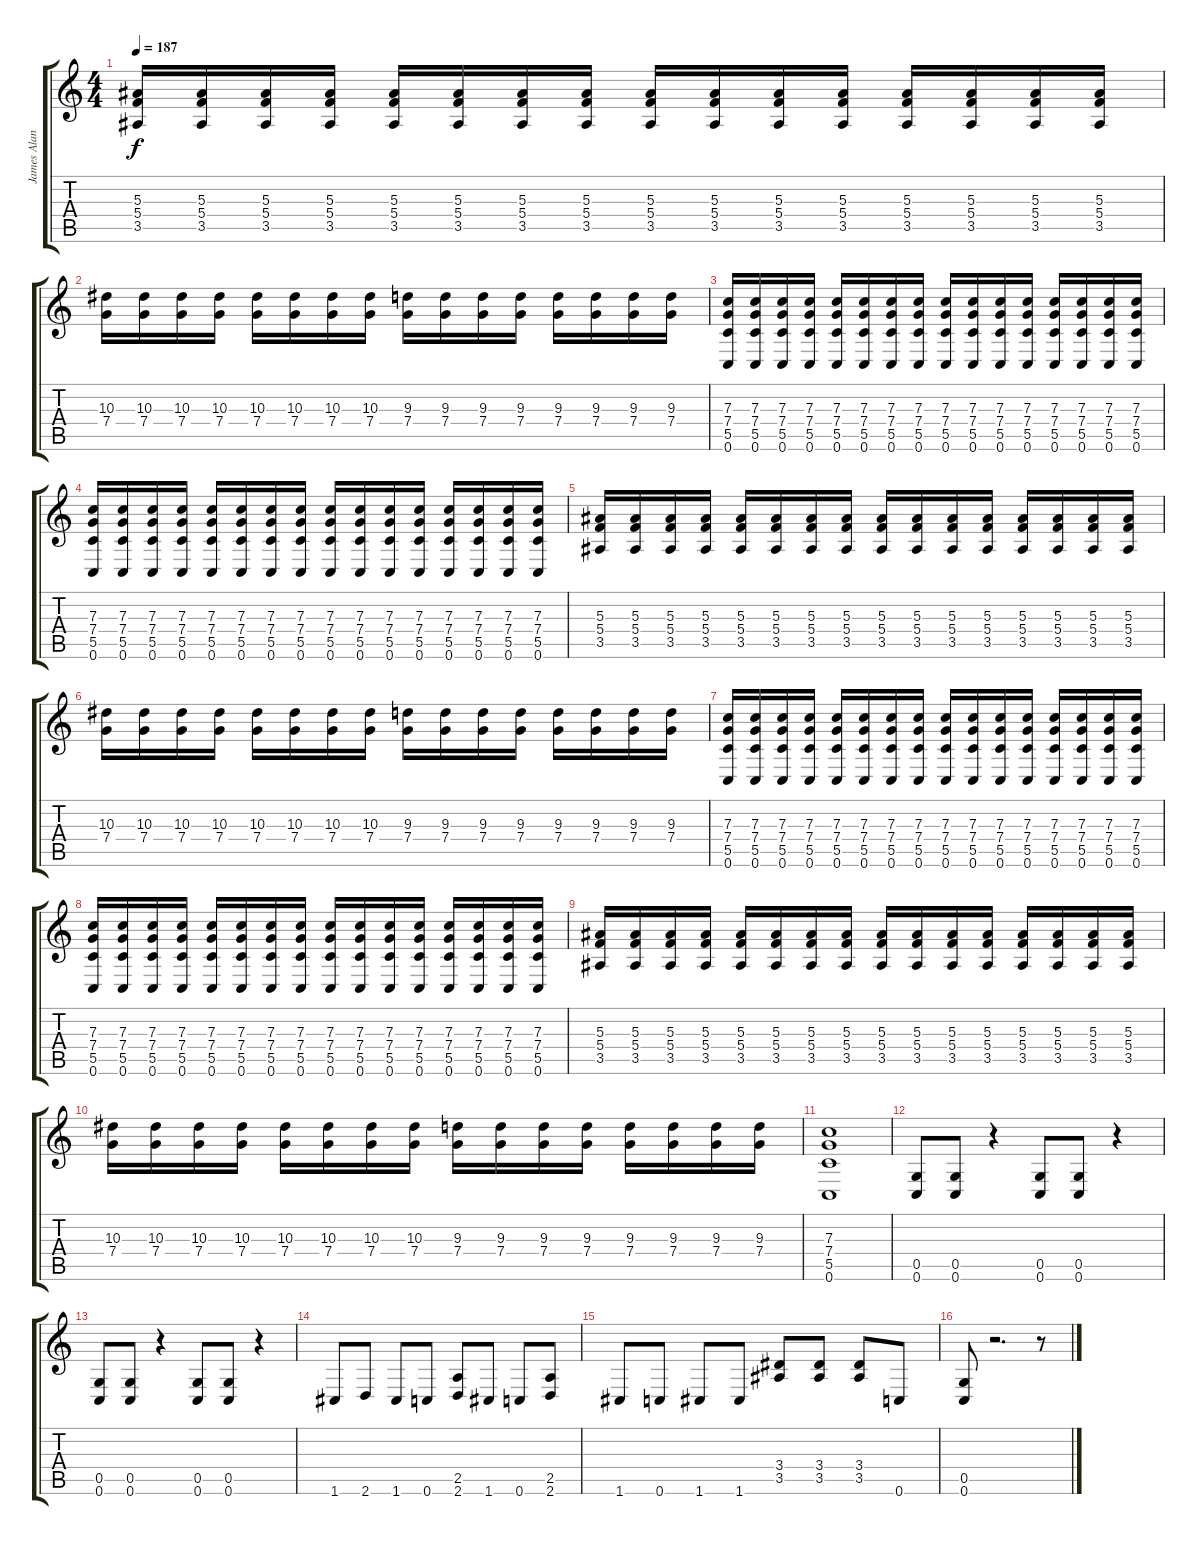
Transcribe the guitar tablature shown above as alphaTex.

\track ("James Alan Hetfield" "James Alan") {instrument distortionguitar}
\staff {score tabs}
\tuning (D4 A3 F3 C3 G2 C2) {hide}
\ts (4 4)
\tempo 187
\clef g2
\ks c
(5.3 5.4 3.5).16{dy f} (5.3 5.4 3.5).16 (5.3 5.4 3.5).16 (5.3 5.4 3.5).16 (5.3 5.4 3.5).16 (5.3 5.4 3.5).16 (5.3 5.4 3.5).16 (5.3 5.4 3.5).16 (5.3 5.4 3.5).16 (5.3 5.4 3.5).16 (5.3 5.4 3.5).16 (5.3 5.4 3.5).16 (5.3 5.4 3.5).16 (5.3 5.4 3.5).16 (5.3 5.4 3.5).16 (5.3 5.4 3.5).16 |
(10.3 7.4).16 (10.3 7.4).16 (10.3 7.4).16 (10.3 7.4).16 (10.3 7.4).16 (10.3 7.4).16 (10.3 7.4).16 (10.3 7.4).16 (9.3 7.4).16 (9.3 7.4).16 (9.3 7.4).16 (9.3 7.4).16 (9.3 7.4).16 (9.3 7.4).16 (9.3 7.4).16 (9.3 7.4).16 |
(7.3 7.4 5.5 0.6).16 (7.3 7.4 5.5 0.6).16 (7.3 7.4 5.5 0.6).16 (7.3 7.4 5.5 0.6).16 (7.3 7.4 5.5 0.6).16 (7.3 7.4 5.5 0.6).16 (7.3 7.4 5.5 0.6).16 (7.3 7.4 5.5 0.6).16 (7.3 7.4 5.5 0.6).16 (7.3 7.4 5.5 0.6).16 (7.3 7.4 5.5 0.6).16 (7.3 7.4 5.5 0.6).16 (7.3 7.4 5.5 0.6).16 (7.3 7.4 5.5 0.6).16 (7.3 7.4 5.5 0.6).16 (7.3 7.4 5.5 0.6).16 |
(7.3 7.4 5.5 0.6).16 (7.3 7.4 5.5 0.6).16 (7.3 7.4 5.5 0.6).16 (7.3 7.4 5.5 0.6).16 (7.3 7.4 5.5 0.6).16 (7.3 7.4 5.5 0.6).16 (7.3 7.4 5.5 0.6).16 (7.3 7.4 5.5 0.6).16 (7.3 7.4 5.5 0.6).16 (7.3 7.4 5.5 0.6).16 (7.3 7.4 5.5 0.6).16 (7.3 7.4 5.5 0.6).16 (7.3 7.4 5.5 0.6).16 (7.3 7.4 5.5 0.6).16 (7.3 7.4 5.5 0.6).16 (7.3 7.4 5.5 0.6).16 |
(5.3 5.4 3.5).16 (5.3 5.4 3.5).16 (5.3 5.4 3.5).16 (5.3 5.4 3.5).16 (5.3 5.4 3.5).16 (5.3 5.4 3.5).16 (5.3 5.4 3.5).16 (5.3 5.4 3.5).16 (5.3 5.4 3.5).16 (5.3 5.4 3.5).16 (5.3 5.4 3.5).16 (5.3 5.4 3.5).16 (5.3 5.4 3.5).16 (5.3 5.4 3.5).16 (5.3 5.4 3.5).16 (5.3 5.4 3.5).16 |
(10.3 7.4).16 (10.3 7.4).16 (10.3 7.4).16 (10.3 7.4).16 (10.3 7.4).16 (10.3 7.4).16 (10.3 7.4).16 (10.3 7.4).16 (9.3 7.4).16 (9.3 7.4).16 (9.3 7.4).16 (9.3 7.4).16 (9.3 7.4).16 (9.3 7.4).16 (9.3 7.4).16 (9.3 7.4).16 |
(7.3 7.4 5.5 0.6).16 (7.3 7.4 5.5 0.6).16 (7.3 7.4 5.5 0.6).16 (7.3 7.4 5.5 0.6).16 (7.3 7.4 5.5 0.6).16 (7.3 7.4 5.5 0.6).16 (7.3 7.4 5.5 0.6).16 (7.3 7.4 5.5 0.6).16 (7.3 7.4 5.5 0.6).16 (7.3 7.4 5.5 0.6).16 (7.3 7.4 5.5 0.6).16 (7.3 7.4 5.5 0.6).16 (7.3 7.4 5.5 0.6).16 (7.3 7.4 5.5 0.6).16 (7.3 7.4 5.5 0.6).16 (7.3 7.4 5.5 0.6).16 |
(7.3 7.4 5.5 0.6).16 (7.3 7.4 5.5 0.6).16 (7.3 7.4 5.5 0.6).16 (7.3 7.4 5.5 0.6).16 (7.3 7.4 5.5 0.6).16 (7.3 7.4 5.5 0.6).16 (7.3 7.4 5.5 0.6).16 (7.3 7.4 5.5 0.6).16 (7.3 7.4 5.5 0.6).16 (7.3 7.4 5.5 0.6).16 (7.3 7.4 5.5 0.6).16 (7.3 7.4 5.5 0.6).16 (7.3 7.4 5.5 0.6).16 (7.3 7.4 5.5 0.6).16 (7.3 7.4 5.5 0.6).16 (7.3 7.4 5.5 0.6).16 |
(5.3 5.4 3.5).16 (5.3 5.4 3.5).16 (5.3 5.4 3.5).16 (5.3 5.4 3.5).16 (5.3 5.4 3.5).16 (5.3 5.4 3.5).16 (5.3 5.4 3.5).16 (5.3 5.4 3.5).16 (5.3 5.4 3.5).16 (5.3 5.4 3.5).16 (5.3 5.4 3.5).16 (5.3 5.4 3.5).16 (5.3 5.4 3.5).16 (5.3 5.4 3.5).16 (5.3 5.4 3.5).16 (5.3 5.4 3.5).16 |
(10.3 7.4).16 (10.3 7.4).16 (10.3 7.4).16 (10.3 7.4).16 (10.3 7.4).16 (10.3 7.4).16 (10.3 7.4).16 (10.3 7.4).16 (9.3 7.4).16 (9.3 7.4).16 (9.3 7.4).16 (9.3 7.4).16 (9.3 7.4).16 (9.3 7.4).16 (9.3 7.4).16 (9.3 7.4).16 |
(7.3 7.4 5.5 0.6).1 |
(0.5 0.6).8 (0.5 0.6).8 r.4 (0.5 0.6).8 (0.5 0.6).8 r.4 |
(0.5 0.6).8 (0.5 0.6).8 r.4 (0.5 0.6).8 (0.5 0.6).8 r.4 |
1.6.8 2.6.8 1.6.8 0.6.8 (2.5 2.6).8 1.6.8 0.6.8 (2.5 2.6).8 |
1.6.8 0.6.8 1.6.8 1.6.8 (3.4 3.5).8 (3.4 3.5).8 (3.4 3.5).8 0.6.8 |
(0.5 0.6).8 r.2{d} r.8
